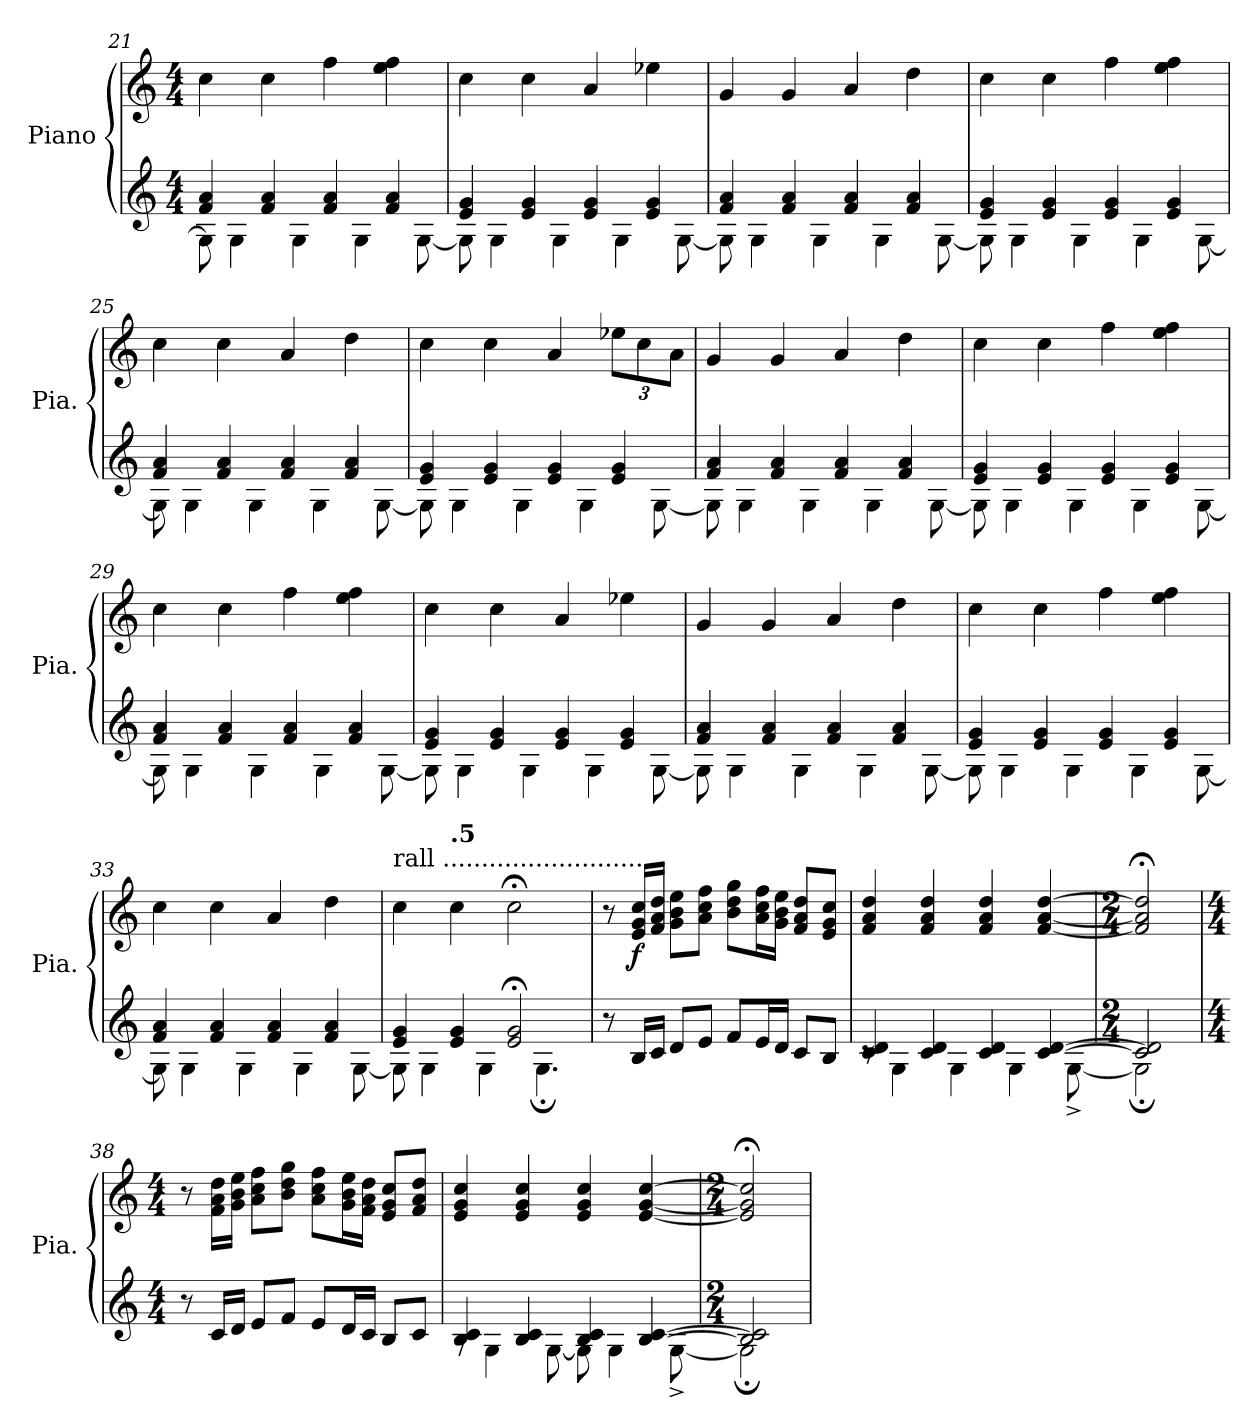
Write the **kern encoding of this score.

**kern	**kern	**dynam
*part1	*part1	*part1
*staff2	*staff1	*staff1/2
*I"Piano	*	*
*I'Pia.	*	*
!!LO:PB:g=z
*clefG2	*clefG2	*
*k[]	*k[]	*
*M4/4	*M4/4	*
=21	=21	=21
*^	*	*
4f/ 4a/	8G\]	4cc\	.
.	4G\	.	.
4f/ 4a/	.	4cc\	.
.	4G\	.	.
4f/ 4a/	.	4ff\	.
.	4G\	.	.
4f/ 4a/	.	4ee\ 4ff\	.
.	[8G\	.	.
=22	=22	=22	=22
4e/ 4g/	8G\]	4cc\	.
.	4G\	.	.
4e/ 4g/	.	4cc\	.
.	4G\	.	.
4e/ 4g/	.	4a/	.
.	4G\	.	.
4e/ 4g/	.	4ee-X\	.
.	[8G\	.	.
=23	=23	=23	=23
4f/ 4a/	8G\]	4g/	.
.	4G\	.	.
4f/ 4a/	.	4g/	.
.	4G\	.	.
4f/ 4a/	.	4a/	.
.	4G\	.	.
4f/ 4a/	.	4dd\	.
.	[8G\	.	.
=24	=24	=24	=24
4e/ 4g/	8G\]	4cc\	.
.	4G\	.	.
4e/ 4g/	.	4cc\	.
.	4G\	.	.
4e/ 4g/	.	4ff\	.
.	4G\	.	.
4e/ 4g/	.	4ee\ 4ff\	.
.	[8G\	.	.
=25	=25	=25	=25
4f/ 4a/	8G\]	4cc\	.
.	4G\	.	.
4f/ 4a/	.	4cc\	.
.	4G\	.	.
4f/ 4a/	.	4a/	.
.	4G\	.	.
4f/ 4a/	.	4dd\	.
.	[8G\	.	.
!!LO:LB:g=z
=26	=26	=26	=26
4e/ 4g/	8G\]	4cc\	.
.	4G\	.	.
4e/ 4g/	.	4cc\	.
.	4G\	.	.
4e/ 4g/	.	4a/	.
.	4G\	.	.
*	*	*Xbrackettup	*
4e/ 4g/	.	12ee-X\L	.
.	.	12cc\	.
.	[8G\	.	.
.	.	12a\J	.
=27	=27	=27	=27
4f/ 4a/	8G\]	4g/	.
.	4G\	.	.
4f/ 4a/	.	4g/	.
.	4G\	.	.
4f/ 4a/	.	4a/	.
.	4G\	.	.
4f/ 4a/	.	4dd\	.
.	[8G\	.	.
=28	=28	=28	=28
4e/ 4g/	8G\]	4cc\	.
.	4G\	.	.
4e/ 4g/	.	4cc\	.
.	4G\	.	.
4e/ 4g/	.	4ff\	.
.	4G\	.	.
4e/ 4g/	.	4ee\ 4ff\	.
.	[8G\	.	.
=29	=29	=29	=29
4f/ 4a/	8G\]	4cc\	.
.	4G\	.	.
4f/ 4a/	.	4cc\	.
.	4G\	.	.
4f/ 4a/	.	4ff\	.
.	4G\	.	.
4f/ 4a/	.	4ee\ 4ff\	.
.	[8G\	.	.
=30	=30	=30	=30
4e/ 4g/	8G\]	4cc\	.
.	4G\	.	.
4e/ 4g/	.	4cc\	.
.	4G\	.	.
4e/ 4g/	.	4a/	.
.	4G\	.	.
4e/ 4g/	.	4ee-X\	.
.	[8G\	.	.
!!LO:LB:g=z
=31	=31	=31	=31
4f/ 4a/	8G\]	4g/	.
.	4G\	.	.
4f/ 4a/	.	4g/	.
.	4G\	.	.
4f/ 4a/	.	4a/	.
.	4G\	.	.
4f/ 4a/	.	4dd\	.
.	[8G\	.	.
=32	=32	=32	=32
4e/ 4g/	8G\]	4cc\	.
.	4G\	.	.
4e/ 4g/	.	4cc\	.
.	4G\	.	.
4e/ 4g/	.	4ff\	.
.	4G\	.	.
4e/ 4g/	.	4ee\ 4ff\	.
.	[8G\	.	.
=33	=33	=33	=33
4f/ 4a/	8G\]	4cc\	.
.	4G\	.	.
4f/ 4a/	.	4cc\	.
.	4G\	.	.
4f/ 4a/	.	4a/	.
.	4G\	.	.
4f/ 4a/	.	4dd\	.
.	[8G\	.	.
=34	=34	=34	=34
*	*	*MM130	*
!	!	!LO:TX:a:t=rall ..........................	!
4e/ 4g/	8G\]	4cc\	.
.	4G\	.	.
*	*	*MM117	*
!	!	!LO:TX:a:B:t=.5	!
4e/ 4g/	.	4cc\	.
.	4G\	.	.
*	*	*MM105	*
2e/;< 2g/;<	.	2cc;<\	.
.	4.G;\	.	.
*v	*v	*	*
=35	=35	=35
*	*MM120	*
8r	8r	.
!	!	!LO:DY:b
16B/LL	16e/ 16g/ 16cc/LL	f
16c/JJ	16f/ 16a/ 16dd/JJ	.
8d/L	8g\ 8b\ 8ee\L	.
8e/J	8a\ 8cc\ 8ff\J	.
8f/L	8b\ 8dd\ 8gg\L	.
16e/L	16a\ 16cc\ 16ff\L	.
16d/JJ	16g\ 16b\ 16ee\JJ	.
8c/L	8f/ 8a/ 8dd/L	.
8B/J	8e/ 8g/ 8cc/J	.
!!LO:LB:g=z
=36	=36	=36
*^	*	*
4c/ 4d/	8rc	4f/ 4a/ 4dd/	.
.	4G\	.	.
4c/ 4d/	.	4f/ 4a/ 4dd/	.
.	4G\	.	.
4c/ 4d/	.	4f/ 4a/ 4dd/	.
.	4G\	.	.
[4c/ [4d/	.	[4f/ [4a/ [4dd/	.
.	[8G^\	.	.
=37	=37	=37	=37
*M2/4	*	*M2/4	*
2c/] 2d/]	2G;\]	2f/];< 2a/];< 2dd/];<	.
*v	*v	*	*
=38	=38	=38
*M4/4	*M4/4	*
8r	8r	.
16c/LL	16f\ 16a\ 16dd\LL	.
16d/JJ	16g\ 16b\ 16ee\JJ	.
8e/L	8a\ 8cc\ 8ff\L	.
8f/J	8b\ 8dd\ 8gg\J	.
8e/L	8a\ 8cc\ 8ff\L	.
16d/L	16g\ 16b\ 16ee\L	.
16c/JJ	16f\ 16a\ 16dd\JJ	.
8B/L	8e/ 8g/ 8cc/L	.
8c/J	8f/ 8a/ 8dd/J	.
=39	=39	=39
*^	*	*
4B/ 4c/	8rA	4e/ 4g/ 4cc/	.
.	4G\	.	.
4B/ 4c/	.	4e/ 4g/ 4cc/	.
.	[8G\	.	.
4B/ 4c/	8G\]	4e/ 4g/ 4cc/	.
.	4G\	.	.
[4B/ [4c/	.	[4e/ [4g/ [4cc/	.
.	[8G^\	.	.
!!LO:LB:g=z
=40	=40	=40	=40
*M2/4	*	*M2/4	*
2B/] 2c/]	2G;\]	2e/];< 2g/];< 2cc/];<	.
*v	*v	*	*
=	=	=
*-	*-	*-
